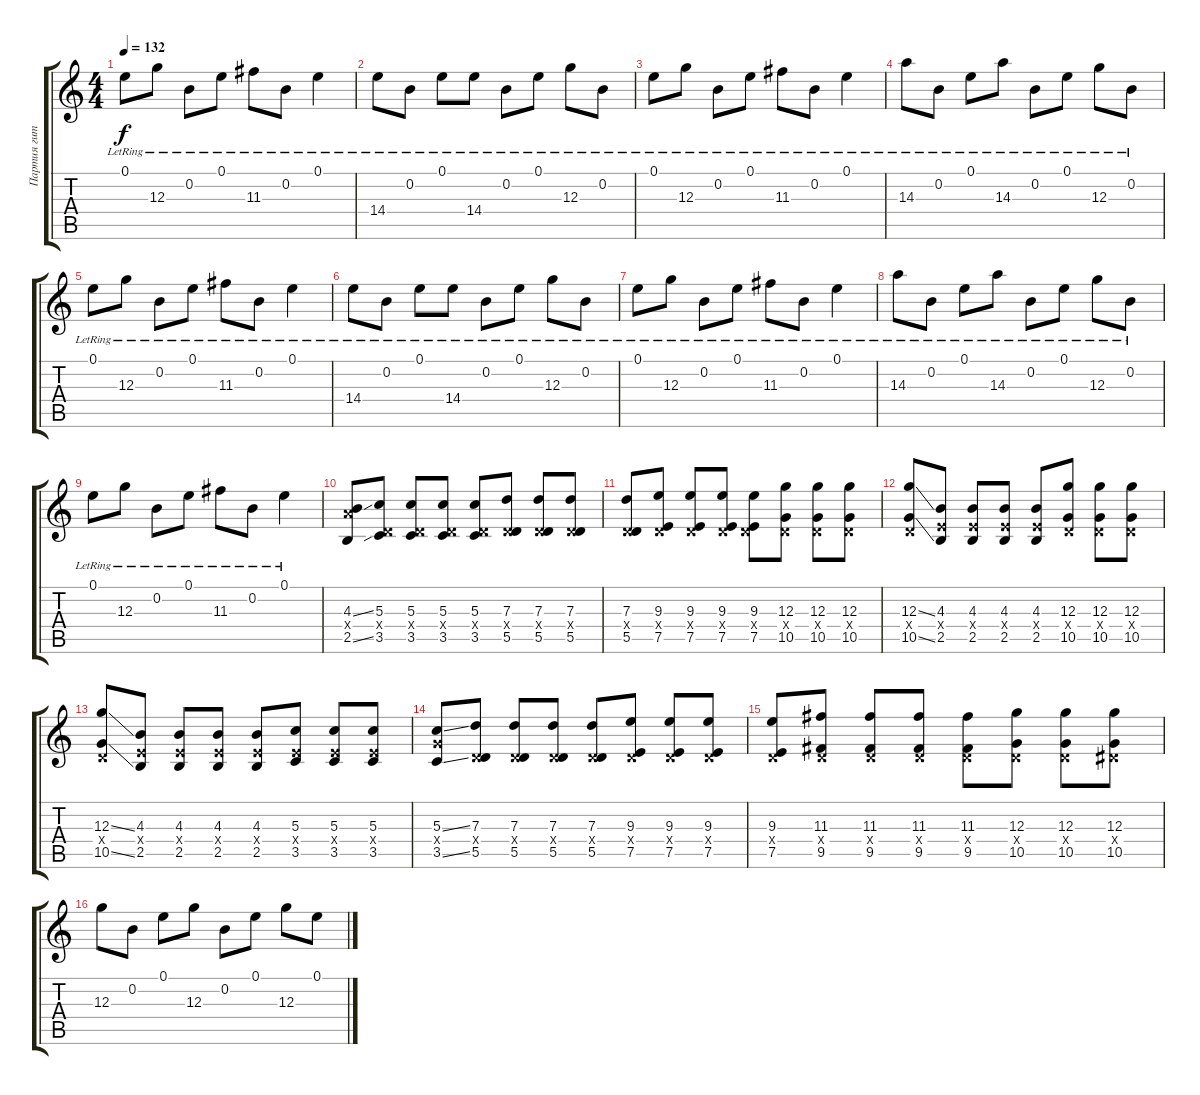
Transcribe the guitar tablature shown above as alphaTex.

\track ("Партия гитары Тёма" "Партия гит") {instrument electricguitarclean}
\staff {score tabs}
\tuning (E4 B3 G3 D3 A2 E2) {hide}
\ts (4 4)
\tempo 132
\clef g2
\ks c
0.1{lr}.8{dy f} 12.3{lr}.8 0.2{lr}.8 0.1{lr}.8 11.3{lr}.8 0.2{lr}.8 0.1{lr}.4 |
14.4{lr}.8 0.2{lr}.8 0.1{lr}.8 14.4{lr}.8 0.2{lr}.8 0.1{lr}.8 12.3{lr}.8 0.2{lr}.8 |
0.1{lr}.8 12.3{lr}.8 0.2{lr}.8 0.1{lr}.8 11.3{lr}.8 0.2{lr}.8 0.1{lr}.4 |
14.3{lr}.8 0.2{lr}.8 0.1{lr}.8 14.3{lr}.8 0.2{lr}.8 0.1{lr}.8 12.3{lr}.8 0.2{lr}.8 |
0.1{lr}.8 12.3{lr}.8 0.2{lr}.8 0.1{lr}.8 11.3{lr}.8 0.2{lr}.8 0.1{lr}.4 |
14.4{lr}.8 0.2{lr}.8 0.1{lr}.8 14.4{lr}.8 0.2{lr}.8 0.1{lr}.8 12.3{lr}.8 0.2{lr}.8 |
0.1{lr}.8 12.3{lr}.8 0.2{lr}.8 0.1{lr}.8 11.3{lr}.8 0.2{lr}.8 0.1{lr}.4 |
14.3{lr}.8 0.2{lr}.8 0.1{lr}.8 14.3{lr}.8 0.2{lr}.8 0.1{lr}.8 12.3{lr}.8 0.2{lr}.8 |
0.1{lr}.8 12.3{lr}.8 0.2{lr}.8 0.1{lr}.8 11.3{lr}.8 0.2{lr}.8 0.1{lr}.4 |
(4.3{ss} 7.4{x} 2.5{ss}).8{volume 15 instrument electricguitarclean} (5.3 0.4{x} 3.5).8 (5.3 0.4{x} 3.5).8 (5.3 0.4{x} 3.5).8 (5.3 0.4{x} 3.5).8 (7.3 0.4{x} 5.5).8 (7.3 0.4{x} 5.5).8 (7.3 0.4{x} 5.5).8 |
(7.3 0.4{x} 5.5).8 (9.3 0.4{x} 7.5).8 (9.3 0.4{x} 7.5).8 (9.3 0.4{x} 7.5).8 (9.3 0.4{x} 7.5).8 (12.3 0.4{x} 10.5).8 (12.3 0.4{x} 10.5).8 (12.3 0.4{x} 10.5).8 |
(12.3{ss} 0.4{x} 10.5{ss}).8 (4.3 2.4{x} 2.5).8 (4.3 2.4{x} 2.5).8 (4.3 2.4{x} 2.5).8 (4.3 2.4{x} 2.5).8 (12.3 0.4{x} 10.5).8 (12.3 0.4{x} 10.5).8 (12.3 0.4{x} 10.5).8 |
(12.3{ss} 0.4{x} 10.5{ss}).8 (4.3 2.4{x} 2.5).8 (4.3 2.4{x} 2.5).8 (4.3 2.4{x} 2.5).8 (4.3 2.4{x} 2.5).8 (5.3 2.4{x} 3.5).8 (5.3 2.4{x} 3.5).8 (5.3 2.4{x} 3.5).8 |
(5.3{ss} 5.4{x} 3.5{ss}).8 (7.3 0.4{x} 5.5).8 (7.3 0.4{x} 5.5).8 (7.3 0.4{x} 5.5).8 (7.3 0.4{x} 5.5).8 (9.3 0.4{x} 7.5).8 (9.3 0.4{x} 7.5).8 (9.3 0.4{x} 7.5).8 |
(9.3 0.4{x} 7.5).8 (11.3 0.4{x} 9.5).8 (11.3 0.4{x} 9.5).8 (11.3 0.4{x} 9.5).8 (11.3 0.4{x} 9.5).8 (12.3 0.4{x} 10.5).8 (12.3 0.4{x} 10.5).8 (12.3 1.4{x} 10.5).8 |
12.3.8{instrument electricguitarclean} 0.2.8 0.1.8 12.3.8 0.2.8 0.1.8 12.3.8 0.1.8
